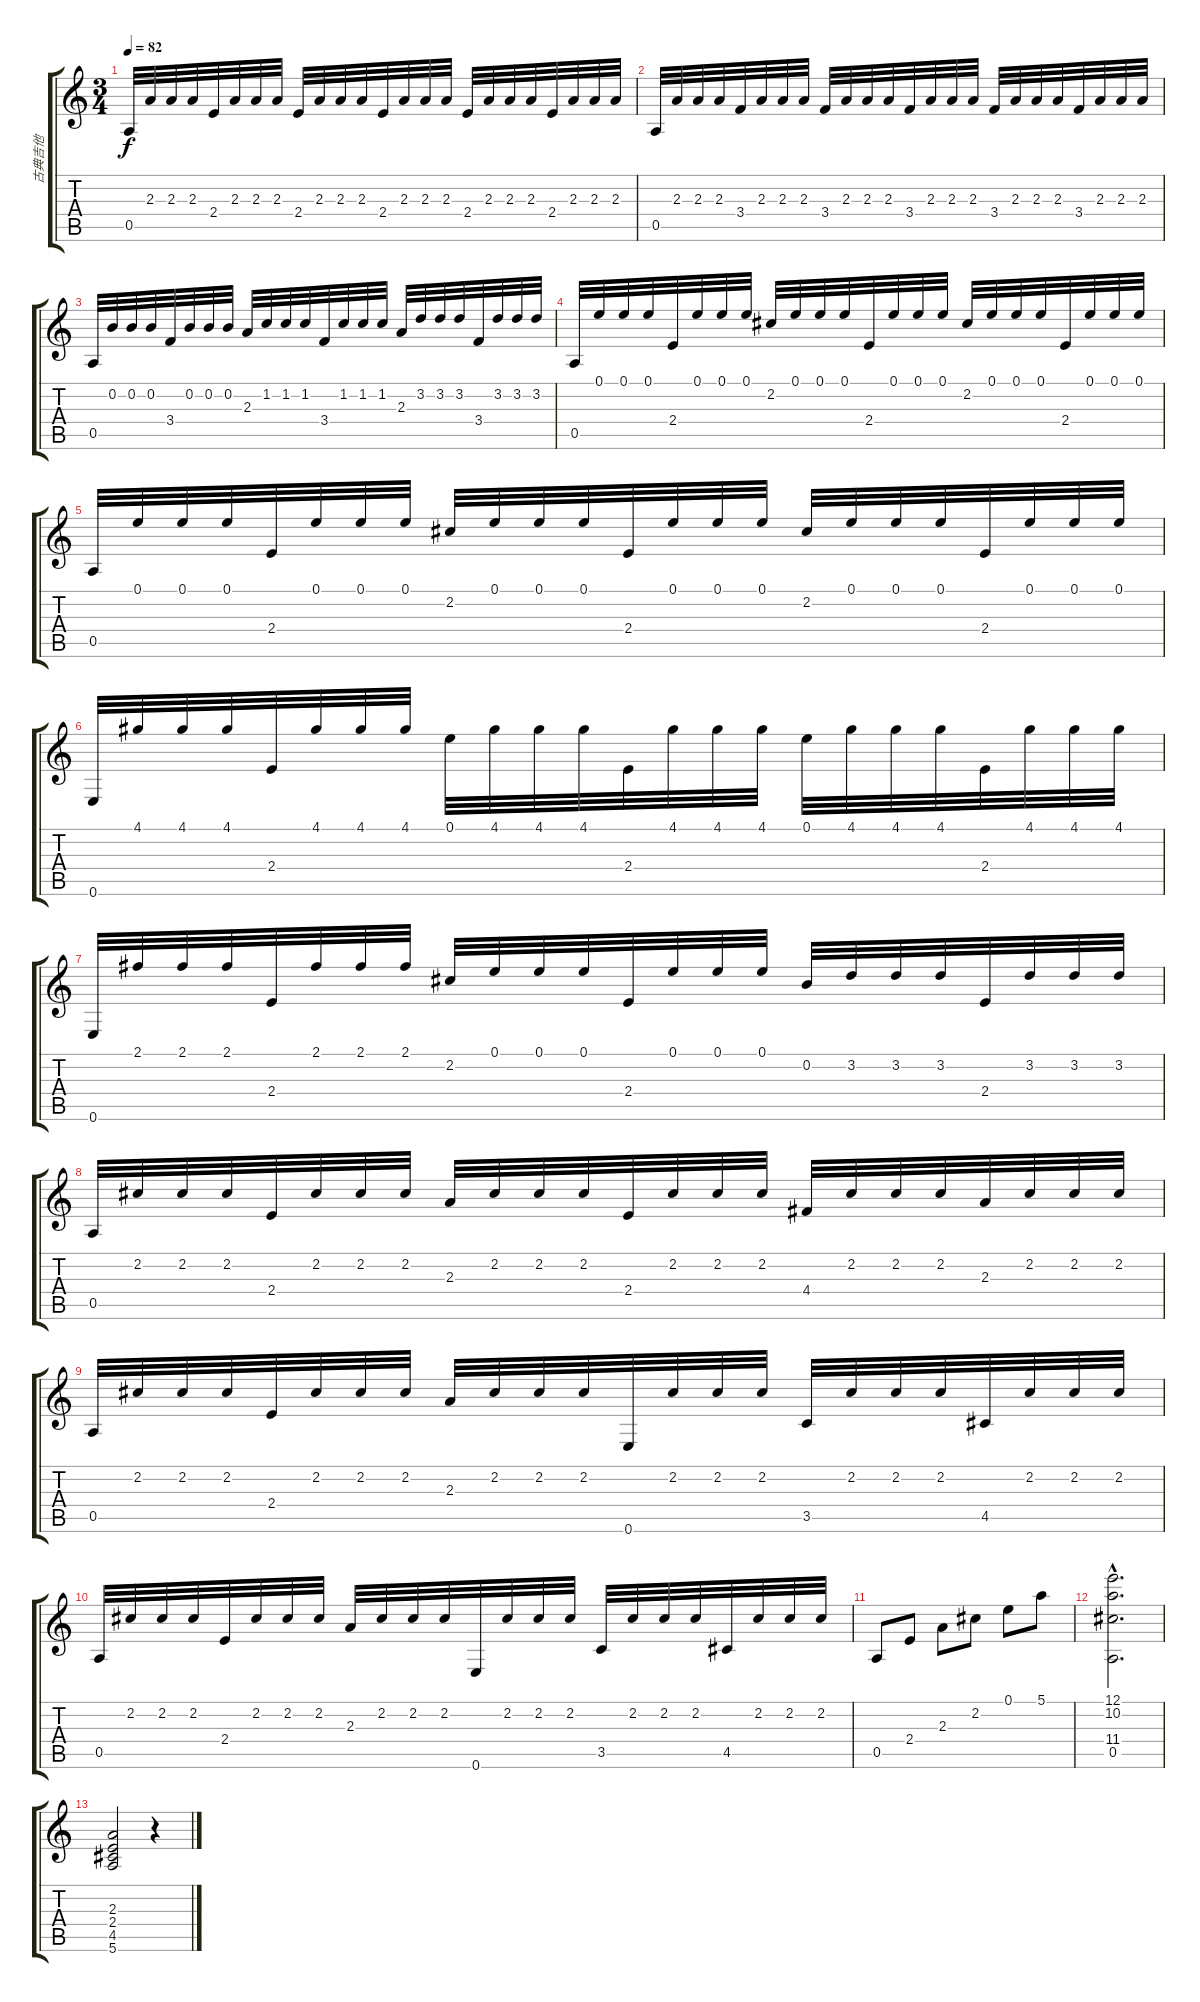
\track ("古典吉他" "古典吉他") {instrument acousticguitarnylon}
\staff {score tabs}
\tuning (E4 B3 G3 D3 A2 E2) {hide}
\ts (3 4)
\tempo 82
\clef g2
\ks c
0.5.32{dy f} 2.3.32 2.3.32 2.3.32 2.4.32 2.3.32 2.3.32 2.3.32 2.4.32 2.3.32 2.3.32 2.3.32 2.4.32 2.3.32 2.3.32 2.3.32 2.4.32 2.3.32 2.3.32 2.3.32 2.4.32 2.3.32 2.3.32 2.3.32 |
0.5.32 2.3.32 2.3.32 2.3.32 3.4.32 2.3.32 2.3.32 2.3.32 3.4.32 2.3.32 2.3.32 2.3.32 3.4.32 2.3.32 2.3.32 2.3.32 3.4.32 2.3.32 2.3.32 2.3.32 3.4.32 2.3.32 2.3.32 2.3.32 |
0.5.32 0.2.32 0.2.32 0.2.32 3.4.32 0.2.32 0.2.32 0.2.32 2.3.32 1.2.32 1.2.32 1.2.32 3.4.32 1.2.32 1.2.32 1.2.32 2.3.32 3.2.32 3.2.32 3.2.32 3.4.32 3.2.32 3.2.32 3.2.32 |
0.5.32 0.1.32 0.1.32 0.1.32 2.4.32 0.1.32 0.1.32 0.1.32 2.2.32 0.1.32 0.1.32 0.1.32 2.4.32 0.1.32 0.1.32 0.1.32 2.2.32 0.1.32 0.1.32 0.1.32 2.4.32 0.1.32 0.1.32 0.1.32 |
0.5.32 0.1.32 0.1.32 0.1.32 2.4.32 0.1.32 0.1.32 0.1.32 2.2.32 0.1.32 0.1.32 0.1.32 2.4.32 0.1.32 0.1.32 0.1.32 2.2.32 0.1.32 0.1.32 0.1.32 2.4.32 0.1.32 0.1.32 0.1.32 |
0.6.32 4.1.32 4.1.32 4.1.32 2.4.32 4.1.32 4.1.32 4.1.32 0.1.32 4.1.32 4.1.32 4.1.32 2.4.32 4.1.32 4.1.32 4.1.32 0.1.32 4.1.32 4.1.32 4.1.32 2.4.32 4.1.32 4.1.32 4.1.32 |
0.6.32 2.1.32 2.1.32 2.1.32 2.4.32 2.1.32 2.1.32 2.1.32 2.2.32 0.1.32 0.1.32 0.1.32 2.4.32 0.1.32 0.1.32 0.1.32 0.2.32 3.2.32 3.2.32 3.2.32 2.4.32 3.2.32 3.2.32 3.2.32 |
0.5.32 2.2.32 2.2.32 2.2.32 2.4.32 2.2.32 2.2.32 2.2.32 2.3.32 2.2.32 2.2.32 2.2.32 2.4.32 2.2.32 2.2.32 2.2.32 4.4.32 2.2.32 2.2.32 2.2.32 2.3.32 2.2.32 2.2.32 2.2.32 |
0.5.32 2.2.32 2.2.32 2.2.32 2.4.32 2.2.32 2.2.32 2.2.32 2.3.32 2.2.32 2.2.32 2.2.32 0.6.32 2.2.32 2.2.32 2.2.32 3.5.32 2.2.32 2.2.32 2.2.32 4.5.32 2.2.32 2.2.32 2.2.32 |
0.5.32 2.2.32 2.2.32 2.2.32 2.4.32 2.2.32 2.2.32 2.2.32 2.3.32 2.2.32 2.2.32 2.2.32 0.6.32 2.2.32 2.2.32 2.2.32 3.5.32 2.2.32 2.2.32 2.2.32 4.5.32 2.2.32 2.2.32 2.2.32 |
0.5.8 2.4.8 2.3.8 2.2.8 0.1.8 5.1.8 |
(12.1{hac} 10.2{hac} 11.4{hac} 0.5{hac}).2{d} |
(2.3 2.4 4.5 5.6).2 r.4
